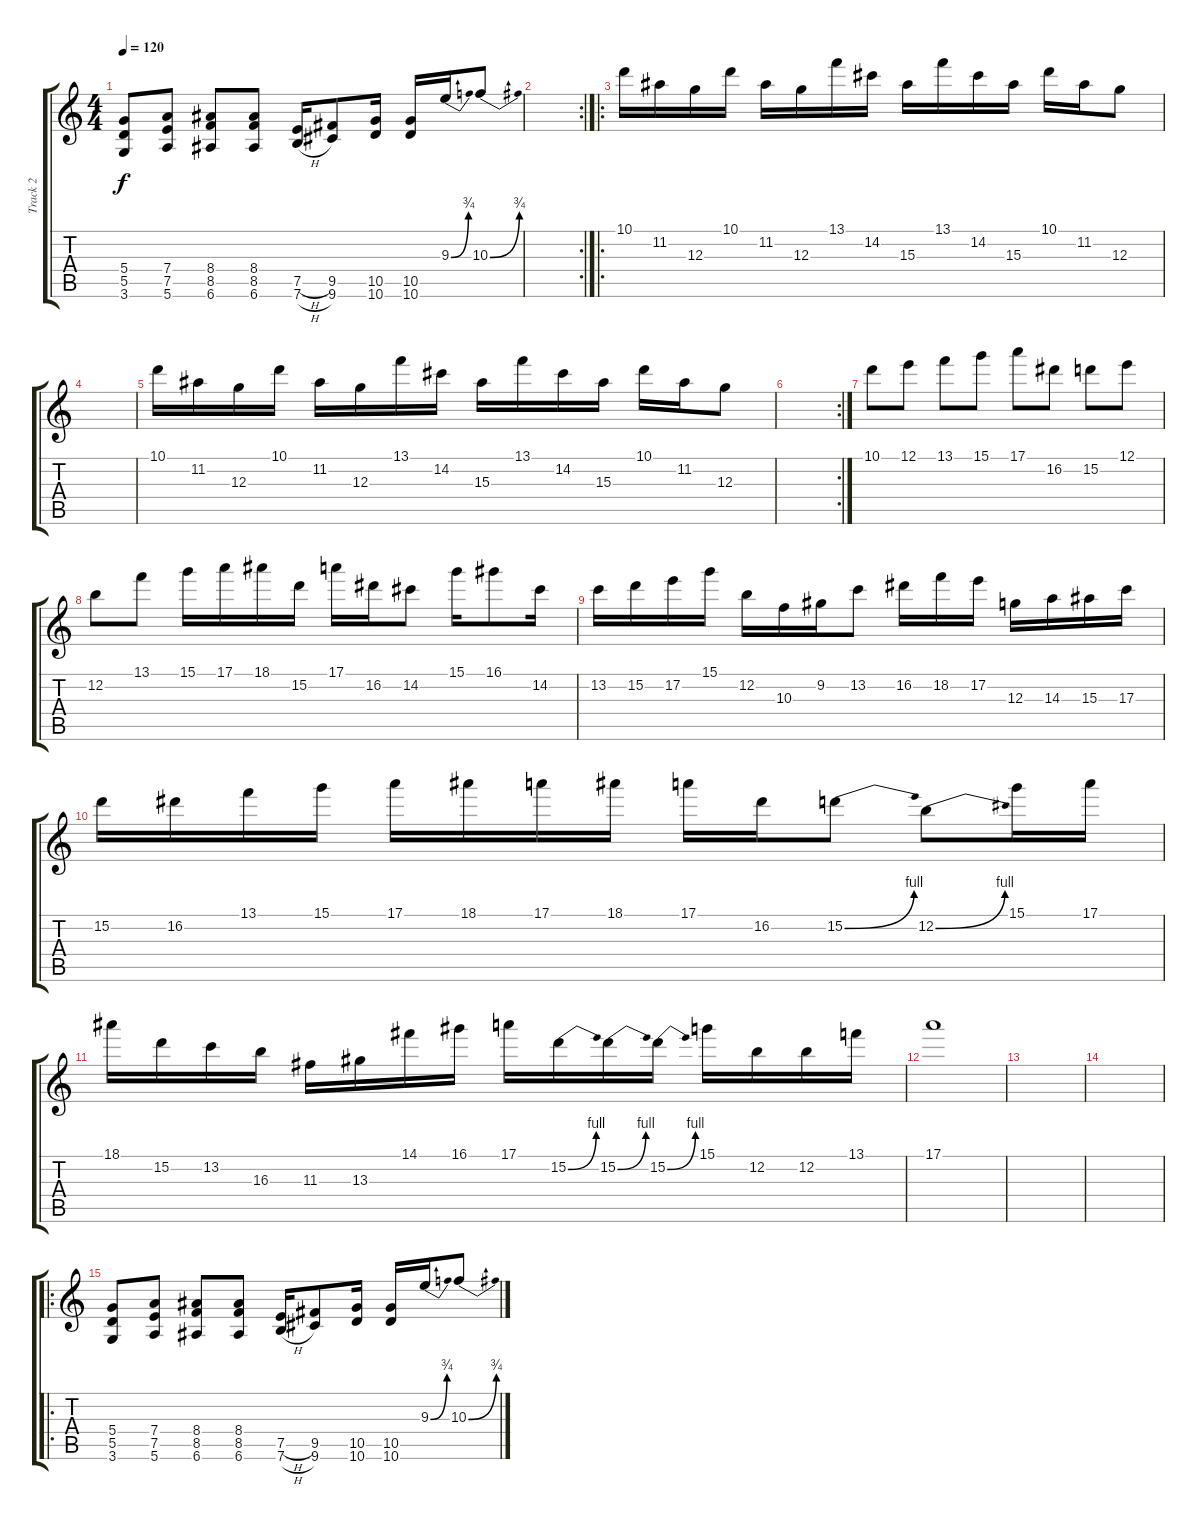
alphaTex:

\track ("Track 2" "Track 2") {instrument distortionguitar}
\staff {score tabs}
\tuning (E4 B3 G3 D3 A2 E2) {hide}
\ts (4 4)
\tempo 120
\clef g2
\ks c
(5.4 5.5 3.6).8{dy f} (7.4 7.5 5.6).8 (8.4 8.5 6.6).8 (8.4 8.5 6.6).8 (7.5{h} 7.6{h}).16 (9.5 9.6).8 (10.5 10.6).16 (10.5 10.6).16 9.3{be (bend 0 0 60 3)}.16 10.3{be (bend 0 0 60 3)}.8 |
\rc 2
|
\ro
10.1.16 11.2.16 12.3.16 10.1.16 11.2.16 12.3.16 13.1.16 14.2.16 15.3.16 13.1.16 14.2.16 15.3.16 10.1.16 11.2.16 12.3.8 |
|
10.1.16 11.2.16 12.3.16 10.1.16 11.2.16 12.3.16 13.1.16 14.2.16 15.3.16 13.1.16 14.2.16 15.3.16 10.1.16 11.2.16 12.3.8 |
\rc 2
|
10.1.8 12.1.8 13.1.8 15.1.8 17.1.8 16.2.8 15.2.8 12.1.8 |
12.2.8 13.1.8 15.1.16 17.1.16 18.1.16 15.2.16 17.1.16 16.2.16 14.2.8 15.1.16 16.1.8 14.2.16 |
13.2.16 15.2.16 17.2.16 15.1.16 12.2.16 10.3.16 9.2.16 13.2.8 16.2.16 18.2.16 17.2.16 12.3.16 14.3.16 15.3.16 17.3.16 |
15.2.16 16.2.16 13.1.16 15.1.16 17.1.16 18.1.16 17.1.16 18.1.16 17.1.16 16.2.16 15.2{be (bend 0 0 60 4)}.8 12.2{be (bend 0 0 60 4)}.8 15.1.16 17.1.16 |
18.1.16 15.2.16 13.2.16 16.3.16 11.3.16 13.3.16 14.1.16 16.1.16 17.1.16 15.2{be (bend 0 0 60 4)}.16 15.2{be (bend 0 0 60 4)}.16 15.2{be (bend 0 0 60 4)}.16 15.1.16 12.2.16 12.2.16 13.1.16 |
17.1.1 |
|
|
\ro
(5.4 5.5 3.6).8 (7.4 7.5 5.6).8 (8.4 8.5 6.6).8 (8.4 8.5 6.6).8 (7.5{h} 7.6{h}).16 (9.5 9.6).8 (10.5 10.6).16 (10.5 10.6).16 9.3{be (bend 0 0 60 3)}.16 10.3{be (bend 0 0 60 3)}.8
